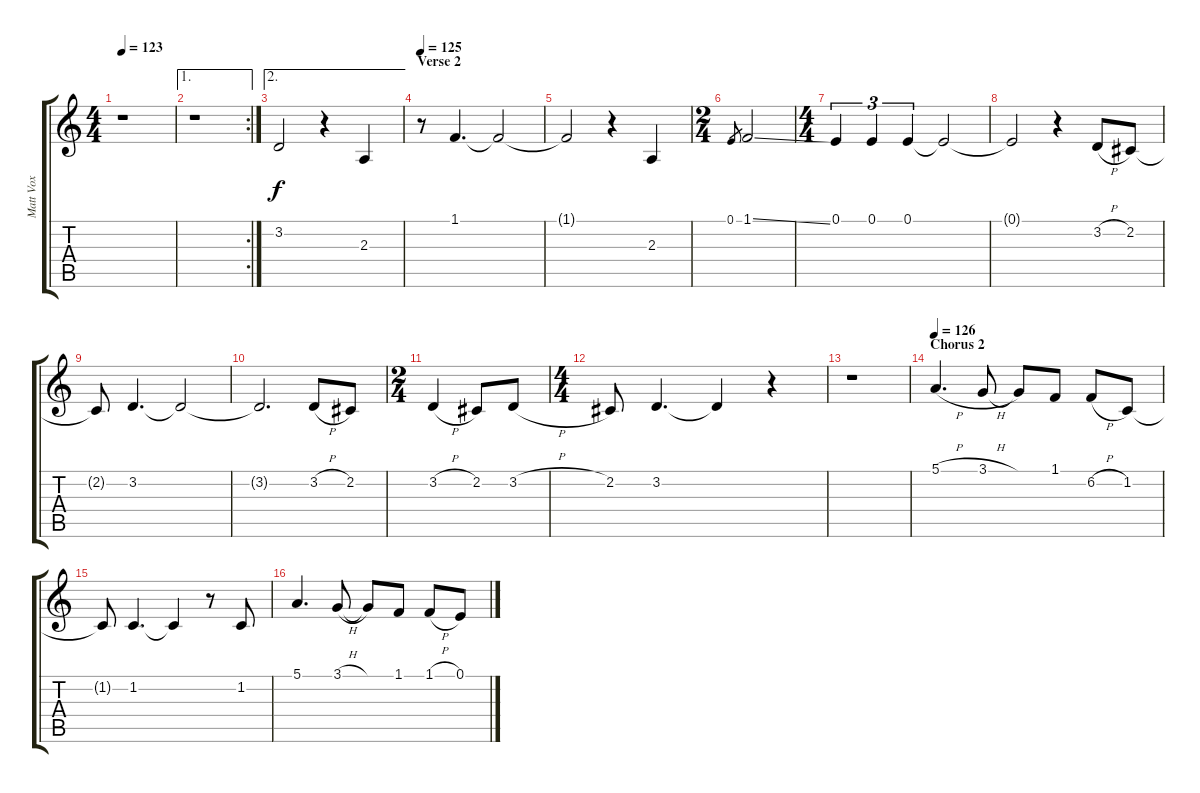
\track ("Matt Vox" "Matt Vox") {instrument lead6voice}
\staff {score tabs}
\tuning (E4 B3 G3 D3 A2 E2) {hide}
\ts (4 4)
\tempo 123
\clef g2
\ks c
r.1{dy f} |
\ae 1
\rc 2
r.1 |
\ae 2
3.2.2 r.4 2.3.4 |
\section ("" "Verse 2")
\tempo 125
r.8 1.1.4{d} 1.1{t}.2 |
1.1{t}.2 r.4 2.3.4 |
\ts (2 4)
0.1.8{gr} 1.1{ss}.2 |
\ts (4 4)
0.1.4{tu (3 2)} 0.1.4{tu (3 2)} 0.1.4{tu (3 2)} 0.1{t}.2 |
0.1{t}.2 r.4 3.2{h}.8 2.2.8 |
2.2{t}.8 3.2.4{d} 3.2{t}.2 |
3.2{t}.2{d} 3.2{h}.8 2.2.8 |
\ts (2 4)
3.2{h}.4 2.2.8 3.2{h}.8 |
\ts (4 4)
2.2.8 3.2.4{d} 3.2{t}.4 r.4 |
r.1 |
\section ("" "Chorus 2")
\tempo 126
5.1{h}.4{d} 3.1{h}.8 3.1{t}.8 1.1.8 6.2{h}.8 1.2.8 |
1.2{t}.8 1.2.4{d} 1.2{t}.4 r.8 1.2.8 |
5.1.4{d} 3.1{h}.8 3.1{t}.8 1.1.8 1.1{h}.8 0.1{h}.8
